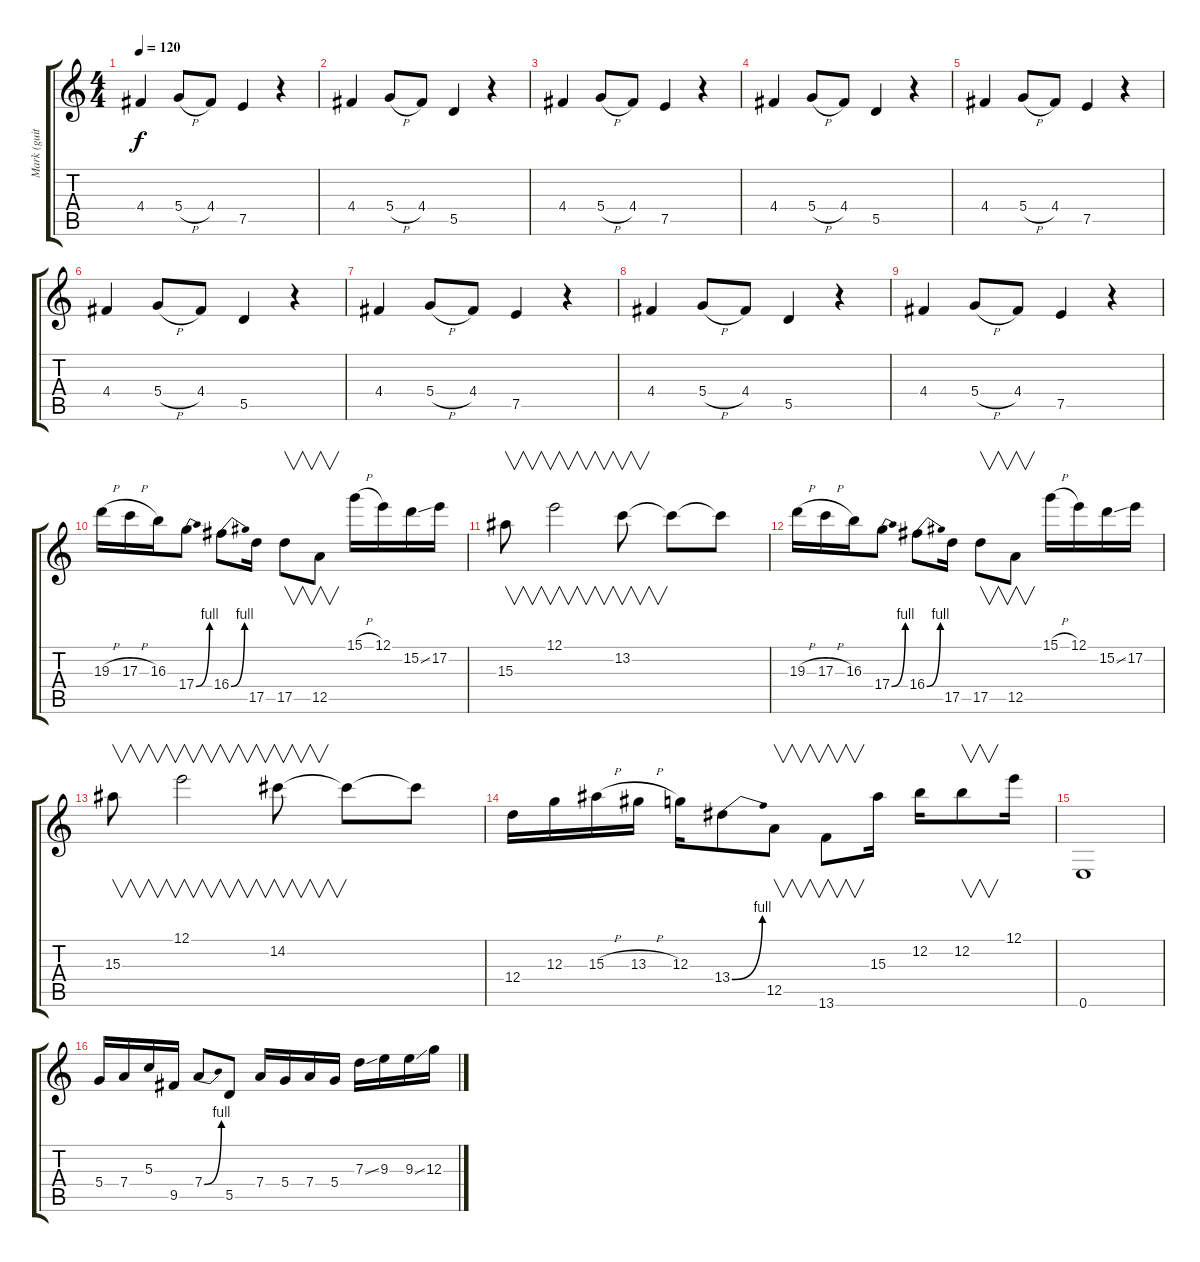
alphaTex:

\track ("Mark (guitar)" "Mark (guit") {instrument overdrivenguitar}
\staff {score tabs}
\tuning (E4 B3 G3 D3 A2 E2) {hide}
\ts (4 4)
\tempo 120
\clef g2
\ks c
4.4.4{dy f} 5.4{h}.8 4.4.8 7.5.4 r.4 |
4.4.4 5.4{h}.8 4.4.8 5.5.4 r.4 |
4.4.4 5.4{h}.8 4.4.8 7.5.4 r.4 |
4.4.4 5.4{h}.8 4.4.8 5.5.4 r.4 |
4.4.4 5.4{h}.8 4.4.8 7.5.4 r.4 |
4.4.4 5.4{h}.8 4.4.8 5.5.4 r.4 |
4.4.4 5.4{h}.8 4.4.8 7.5.4 r.4 |
4.4.4 5.4{h}.8 4.4.8 5.5.4 r.4 |
4.4.4 5.4{h}.8 4.4.8 7.5.4 r.4 |
19.3{h}.16 17.3{h}.16 16.3.16 17.4{be (bend 0 0 60 4)}.8 16.4{be (bend 0 0 60 4)}.8 17.5.16 17.5.8{v} 12.5.8{v} 15.1{h}.16 12.1.16 15.2{ss}.16 17.2.16 |
15.3.8{v} 12.1.2{v} 13.2.8{v} 13.2{t}.8 13.2{t}.8 |
19.3{h}.16 17.3{h}.16 16.3.16 17.4{be (bend 0 0 60 4)}.8 16.4{be (bend 0 0 60 4)}.8 17.5.16 17.5.8{v} 12.5.8{v} 15.1{h}.16 12.1.16 15.2{ss}.16 17.2.16 |
15.3.8{v} 12.1.2{v} 14.2.8{v} 14.2{t}.8 14.2{t}.8 |
12.4.16 12.3.16 15.3{h}.16 13.3{h}.16 12.3.16 13.4{be (bend 0 0 60 4)}.8 12.5.8{v} 13.6.8{v} 15.3.16 12.2.16 12.2.8{v} 12.1.16 |
0.6.1 |
5.4.16 7.4.16 5.3.16 9.5.16 7.4{be (bend 0 0 60 4)}.8 5.5.8 7.4.16 5.4.16 7.4.16 5.4.16 7.3{ss}.16 9.3.16 9.3{ss}.16 12.3.16
